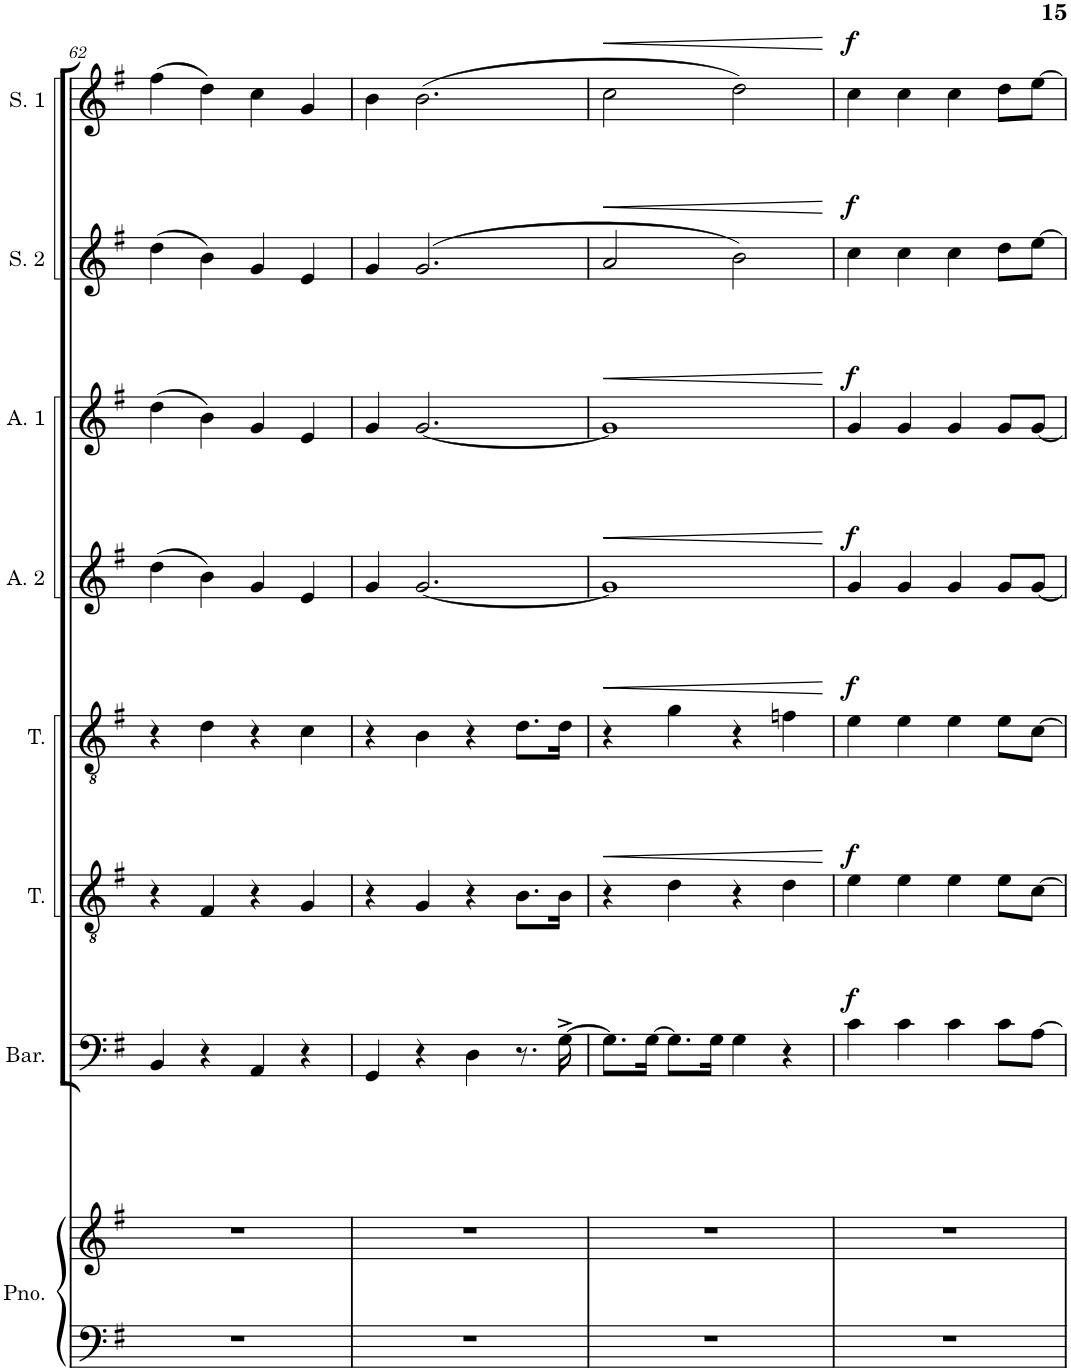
**kern	**kern	**kern	**dynam	**kern	**dynam	**kern	**dynam	**kern	**dynam	**kern	**dynam	**kern	**dynam	**kern	**dynam
*part8	*part8	*part7	*part7	*part6	*part6	*part5	*part5	*part4	*part4	*part3	*part3	*part2	*part2	*part1	*part1
*staff9	*staff8	*staff7	*staff7	*staff6	*staff6	*staff5	*staff5	*staff4	*staff4	*staff3	*staff3	*staff2	*staff2	*staff1	*staff1
*I"Piano	*	*I"Baritone	*	*I"Tenor 2	*	*I"Tenor	*	*I"Alto 2	*	*I"Alto 1	*	*I"Soprano 2	*	*I"Soprano 1	*
*I'Pno.	*	*I'Bar.	*	*I'T. 2	*	*I'T.	*	*I'A. 2	*	*I'A. 1	*	*I'S. 2	*	*I'S. 1	*
!!LO:PB:g=z
*clefF4	*clefG2	*clefF4	*	*clefGv2	*	*clefGv2	*	*clefG2	*	*clefG2	*	*clefG2	*	*clefG2	*
*k[f#]	*k[f#]	*k[f#]	*	*k[f#]	*	*k[f#]	*	*k[f#]	*	*k[f#]	*	*k[f#]	*	*k[f#]	*
*M4/4	*M4/4	*M4/4	*	*M4/4	*	*M4/4	*	*M4/4	*	*M4/4	*	*M4/4	*	*M4/4	*
=62	=62	=62	=62	=62	=62	=62	=62	=62	=62	=62	=62	=62	=62	=62	=62
1r	1r	4BB/	.	4r	.	4r	.	(4dd\	.	(4dd\	.	(4dd\	.	(4ff#\	.
.	.	4r	.	4F#/	.	4d\	.	4b\)	.	4b\)	.	4b\)	.	4dd\)	.
.	.	4AA/	.	4r	.	4r	.	4g/	.	4g/	.	4g/	.	4cc\	.
.	.	4r	.	4G/	.	4c\	.	4e/	.	4e/	.	4e/	.	4g/	.
=63	=63	=63	=63	=63	=63	=63	=63	=63	=63	=63	=63	=63	=63	=63	=63
1r	1r	4GG/	.	4r	.	4r	.	4g/	.	4g/	.	4g/	.	4b\	.
.	.	4r	.	4G/	.	4B\	.	[2.g/	.	[2.g/	.	(2.g/	.	(2.b\	.
.	.	4D\	.	4r	.	4r	.	.	.	.	.	.	.	.	.
.	.	8.r	.	8.B\L	.	8.d\L	.	.	.	.	.	.	.	.	.
.	.	[16G^\	.	16B\Jk	.	16d\Jk	.	.	.	.	.	.	.	.	.
=64	=64	=64	=64	=64	=64	=64	=64	=64	=64	=64	=64	=64	=64	=64	=64
!	!	!	!	!	!LO:HP:b	!	!LO:HP:b	!	!LO:HP:b	!	!LO:HP:b	!	!LO:HP:b	!	!LO:HP:b
1r	1r	8.G\L]	.	4r	<	4r	<	1g]	<	1g]	<	2a/	<	2cc\	<
.	.	[16G\Jk	.	.	.	.	.	.	.	.	.	.	.	.	.
.	.	8.G\L]	.	4d\	.	4g\	.	.	.	.	.	.	.	.	.
.	.	16G\Jk	.	.	.	.	.	.	.	.	.	.	.	.	.
.	.	4G\	.	4r	.	4r	.	.	.	.	.	2b\)	.	2dd\)	.
.	.	4r	.	4d\	.	4fn\	.	.	.	.	.	.	.	.	.
.	.	.	.	.	[	.	[	.	[	.	[	.	[	.	[
=65	=65	=65	=65	=65	=65	=65	=65	=65	=65	=65	=65	=65	=65	=65	=65
!	!	!	!LO:DY:a	!	!LO:DY:a	!	!LO:DY:a	!	!LO:DY:a	!	!LO:DY:a	!	!LO:DY:a	!	!LO:DY:a
1r	1r	4c\	f	4e\	f	4e\	f	4g/	f	4g/	f	4cc\	f	4cc\	f
.	.	4c\	.	4e\	.	4e\	.	4g/	.	4g/	.	4cc\	.	4cc\	.
.	.	4c\	.	4e\	.	4e\	.	4g/	.	4g/	.	4cc\	.	4cc\	.
.	.	8c\L	.	8e\L	.	8e\L	.	8g/L	.	8g/L	.	8dd\L	.	8dd\L	.
.	.	[8A\J	.	[8c\J	.	[8c\J	.	[8g/J	.	[8g/J	.	[8ee\J	.	[8ee\J	.
=	=	=	=	=	=	=	=	=	=	=	=	=	=	=	=
*-	*-	*-	*-	*-	*-	*-	*-	*-	*-	*-	*-	*-	*-	*-	*-
